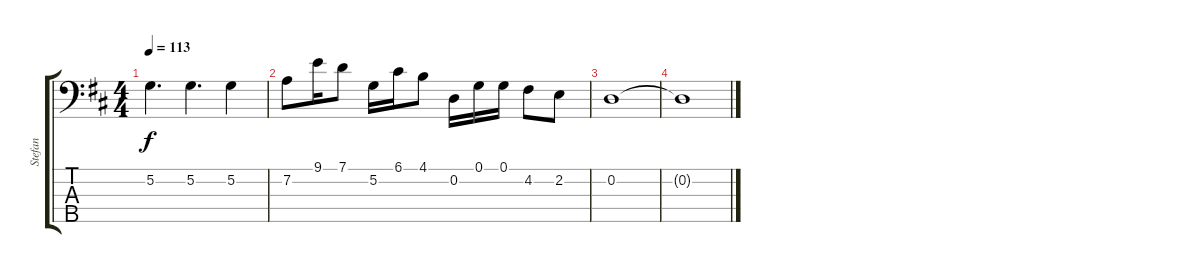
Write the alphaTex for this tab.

\track ("Stefan" "Stefan") {instrument electricbassfinger bank 211}
\staff {score tabs}
\tuning (G2 D2 A1 E1 B0) {hide}
\ts (4 4)
\tempo 113
\clef f4
\ks d
5.2.4{d dy f} 5.2.4{d} 5.2.4 |
7.2.8 9.1.16 7.1.8 5.2.16 6.1.16 4.1.8 0.2.16 0.1.16 0.1.16 4.2.8 2.2.8 |
0.2.1{volume 6} |
0.2{t}.1
